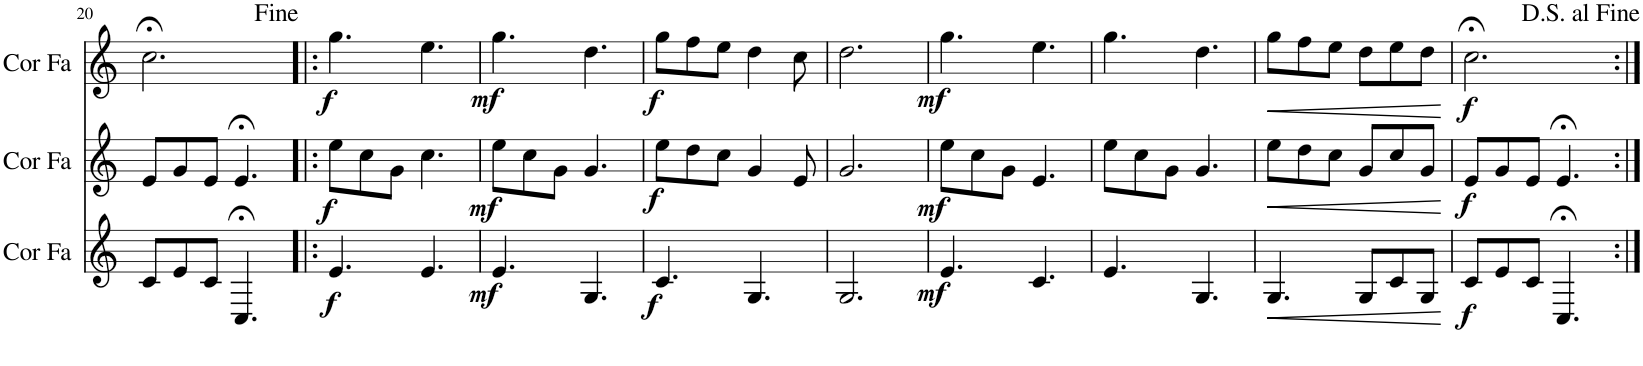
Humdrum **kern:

**kern	**dynam	**kern	**dynam	**kern	**dynam
*part3	*part3	*part2	*part2	*part1	*part1
*staff3	*staff3	*staff2	*staff2	*staff1	*staff1
*I"Cor en Fa	*	*I"Cor en Fa	*	*I"Cor en Fa	*
*I'Cor Fa	*	*I'Cor Fa	*	*I'Cor Fa	*
!!LO:PB:g=z
*clefG2	*	*clefG2	*	*clefG2	*
*Trd4c7	*	*Trd4c7	*	*Trd4c7	*
*k[]	*	*k[]	*	*k[]	*
*M6/8	*	*M6/8	*	*M6/8	*
=20	=20	=20	=20	=20	=20
8c/L	.	8e/L	.	2.cc;<\	.
8e/	.	8g/	.	.	.
8c/J	.	8e/J	.	.	.
4.C;</	.	4.e;</	.	.	.
=21!|:	=21!|:	=21!|:	=21!|:	=21!|:	=21!|:
!	!LO:DY:b	!	!LO:DY:b	!	!LO:DY:b
4.e/	f	8ee\L	f	4.gg\	f
.	.	8cc\	.	.	.
.	.	8g\J	.	.	.
4.e/	.	4.cc\	.	4.ee\	.
=22	=22	=22	=22	=22	=22
!	!LO:DY:b	!	!LO:DY:b	!	!LO:DY:b
4.e/	mf	8ee\L	mf	4.gg\	mf
.	.	8cc\	.	.	.
.	.	8g\J	.	.	.
4.G/	.	4.g/	.	4.dd\	.
=23	=23	=23	=23	=23	=23
!	!LO:DY:b	!	!LO:DY:b	!	!LO:DY:b
4.c/	f	8ee\L	f	8gg\L	f
.	.	8dd\	.	8ff\	.
.	.	8cc\J	.	8ee\J	.
4.G/	.	4g/	.	4dd\	.
.	.	8e/	.	8cc\	.
=24	=24	=24	=24	=24	=24
2.G/	.	2.g/	.	2.dd\	.
=25	=25	=25	=25	=25	=25
!	!LO:DY:b	!	!LO:DY:b	!	!LO:DY:b
4.e/	mf	8ee\L	mf	4.gg\	mf
.	.	8cc\	.	.	.
.	.	8g\J	.	.	.
4.c/	.	4.e/	.	4.ee\	.
=26	=26	=26	=26	=26	=26
4.e/	.	8ee\L	.	4.gg\	.
.	.	8cc\	.	.	.
.	.	8g\J	.	.	.
4.G/	.	4.g/	.	4.dd\	.
=27	=27	=27	=27	=27	=27
!	!LO:HP:b	!	!LO:HP:b	!	!LO:HP:b
4.G/	<	8ee\L	<	8gg\L	<
.	.	8dd\	.	8ff\	.
.	.	8cc\J	.	8ee\J	.
8G/L	.	8g/L	.	8dd\L	.
8c/	.	8cc/	.	8ee\	.
8G/J	.	8g/J	.	8dd\J	.
.	[	.	[	.	[
=28	=28	=28	=28	=28	=28
!	!LO:DY:b	!	!LO:DY:b	!	!LO:DY:b
8c/L	f	8e/L	f	2.cc;<\	f
8e/	.	8g/	.	.	.
8c/J	.	8e/J	.	.	.
4.C;</	.	4.e;</	.	.	.
=:|!	=:|!	=:|!	=:|!	=:|!	=:|!
*-	*-	*-	*-	*-	*-
